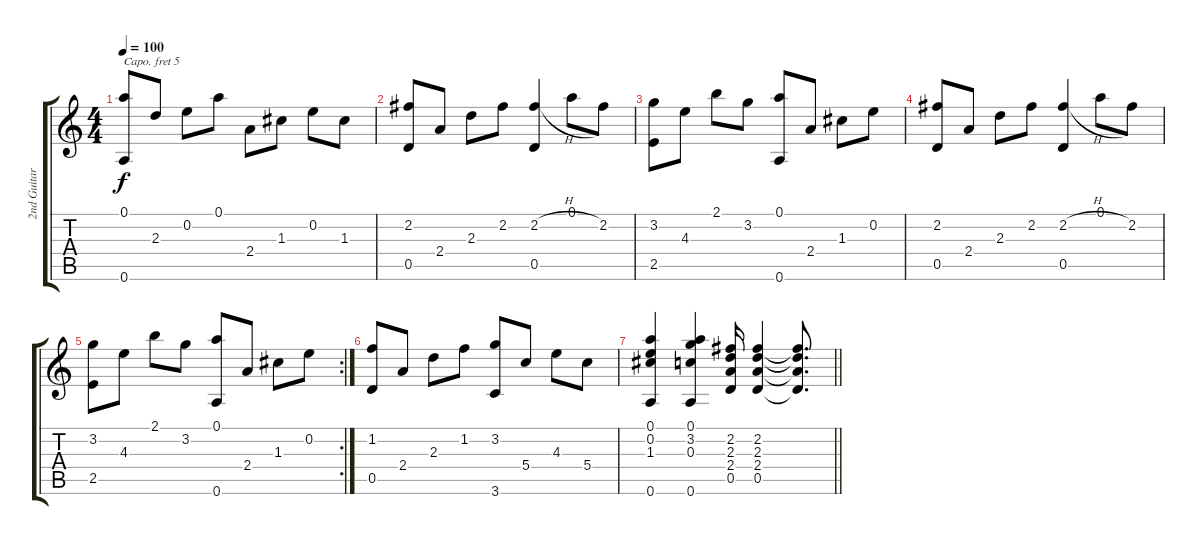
\track ("2nd Guitar" "2nd Guitar") {instrument acousticguitarnylon}
\staff {score tabs}
\capo 5
\tuning (E4 B3 G3 D3 A2 E2) {hide}
\ts (4 4)
\tempo 100
\clef g2
\ks c
(0.1 0.6).8{dy f} 2.3.8 0.2.8 0.1.8 2.4.8 1.3.8 0.2.8 1.3.8 |
(2.2 0.5).8 2.4.8 2.3.8 2.2.8 (2.2{h} 0.5).4 0.1.8 2.2.8 |
(3.2 2.5).8 4.3.8 2.1.8 3.2.8 (0.1 0.6).8 2.4.8 1.3.8 0.2.8 |
(2.2 0.5).8 2.4.8 2.3.8 2.2.8 (2.2{h} 0.5).4 0.1.8 2.2.8 |
\rc 2
(3.2 2.5).8 4.3.8 2.1.8 3.2.8 (0.1 0.6).8 2.4.8 1.3.8 0.2.8 |
(1.2 0.5).8 2.4.8 2.3.8 1.2.8 (3.2 3.6).8 5.4.8 4.3.8 5.4.8 |
\barLineRight lightlight
(0.1 0.2 1.3 0.6).4 (0.1 3.2 0.3 0.6).4 (2.2 2.3 2.4 0.5).16 (2.2 2.3 2.4 0.5).4 (2.2{t} 2.3{t} 2.4{t} 0.5{t}).8{d}
